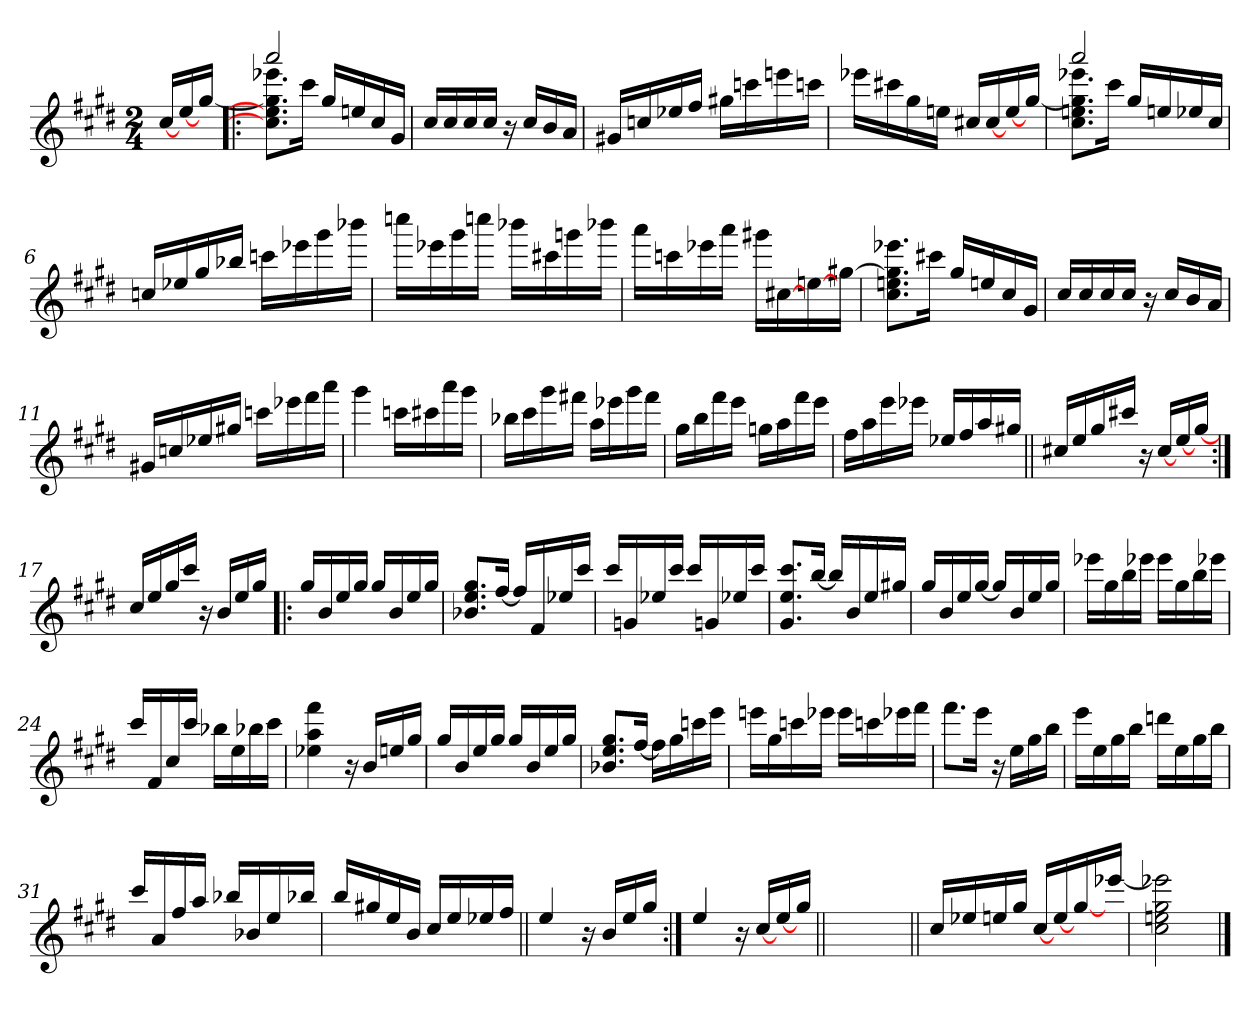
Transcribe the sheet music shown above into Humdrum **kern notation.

**kern
*part1
*staff1
*clefG2
*ITrd1c2
*k[f#c#]
*D:
*M2/4
=
[16b/LL
[16dd/
[16ff#/JJ
=1!|:
*^
!	!LO:N:head=open
8.b\] 8.ddn\] 8.ff#\] 8.ddd-X\L	2ggg/
16bb\Jk	.
16ff#/LL	.
16ddn/	.
16b/	.
16f#/JJ	.
*v	*v
=2
16b/LL
16b/
16b/
16b/JJ
16r
16b/LL
16a/
16g/JJ
=3
16f#X/LL
16b-X/
16dd-X/
16ee/JJ
16ff#X\LL
16bb-X\
16dddn\
16bb-X\JJ
=4
16ddd-X\LL
16bbn\
16ff#\
16ddn\JJ
16bn/LL
[16b/
[16dd/
[16ff#/JJ
!!LO:LB:g=z
=5
*^
!	!LO:N:head=open
8.b\ 8.ddn\ 8.ff#\] 8.ddd-X\L	2ggg/
16bb\Jk	.
16ff#/LL	.
16ddn/	.
16dd-X/	.
16b/JJ	.
*v	*v
=6
16b-X/LL
16dd-X/
16ff#/
16aa-X/JJ
16bb-X\LL
16ddd-X\
16fff#\
16aaa-X\JJ
=7
16bbb-X\LL
16ddd-X\
16fff#\
16bbb-X\JJ
16aaa-X\LL
16bbn\
16fffn\
16aaa-X\JJ
=8
16ggg\LL
16bb-X\
16ddd-X\
16ggg\JJ
16fff#X\LL
[<16bn\
[<16ddn\
[16ff#X\JJ
!!LO:LB:g=z
=9
8.b\ 8.ddn\ 8.ff#\] 8.ddd-X\L
16bbn\Jk
16ff#/LL
16ddn/
16b/
16f#/JJ
=10
16b/LL
16b/
16b/
16b/JJ
16r
16b/LL
16a/
16g/JJ
=11
16f#X/LL
16b-X/
16dd-X/
16ff#X/JJ
16bb-X\LL
16ddd-X\
16eee\
16ggg\JJ
=12
4fff#\
16bb-X\LL
16bbn\
16ggg\
16fff#\JJ
!!LO:LB:g=z
=13
16aa-X\LL
16bb\
16fff#\
16eeen\JJ
16gg\LL
16ddd-X\
16fff#\
16eee\JJ
=14
16ff#\LL
16aa\
16eee\
16ddd\JJ
16ffn\LL
16gg\
16eee\
16ddd\JJ
=15
16ee\LL
16gg\
16ddd\
16ddd-X\JJ
16dd-X/LL
16ee/
16gg/
16ff#X/JJ
=16||
16bn/LL
16dd/
16ff#/
16bbn/JJ
16r
[16b/LL
[16dd/
[16ff#/JJ
!!LO:LB:g=z
=17:|!
16b/LL
16dd/
16ff#/
16bb/JJ
16r
16a/LL
16dd/
16ff#/JJ
=18!|:
16ff#/LL
16a/
16dd/
16ff#/JJ
16ff#/LL
16a/
16dd/
16ff#/JJ
=19
8.a-X/ 8.dd/ 8.ff#/L
[16ee/Jk
16ee/LL]
16e/
16dd-X/
16bb/JJ
=20
16bb/LL
16fn/
16dd-X/
16bb/JJ
16bb/LL
16fn/
16dd-X/
16bb/JJ
!!LO:LB:g=z
=21
8.f#/ 8.dd/ 8.bb/L
[16aa/Jk
16aa/LL]
16a/
16dd/
16ff#X/JJ
=22
16ff#/LL
16a/
16dd/
[16ff#/JJ
16ff#/LL]
16a/
16dd/
16ff#/JJ
=23
16ddd-X\LL
16ff#\
16aa\
16ddd-X\JJ
16ddd-\LL
16ff#\
16aa\
16ddd-X\JJ
=24
16bb/LL
16e/
16b/
16bb/JJ
16aa-X\LL
16dd\
16aa-X\
16bb\JJ
!!LO:LB:g=z
=25
4dd-X\ 4gg\ 4eee\
16r
16a/LL
16ddn/
16ff#/JJ
=26
16ff#/LL
16a/
16dd/
16ff#/JJ
16ff#/LL
16a/
16dd/
16ff#/JJ
=27
8.a-X/ 8.dd/ 8.ff#/L
[16ee/Jk
16ee\LL]
16ff#\
16bb-X\
16ddd\JJ
=28
16dddn\LL
16ff#\
16bb-X\
16ddd-X\JJ
16ddd-\LL
16bb-X\
16ddd-X\
16eee\JJ
!!LO:LB:g=z
=29
8.eee\L
16ddd\Jk
16r
16dd\LL
16ff#\
16aa\JJ
=30
16ddd\LL
16dd\
16ff#\
16aa\JJ
16cccn\LL
16dd\
16ff#\
16aa\JJ
=31
16bb/LL
16g/
16ee/
16gg/JJ
16aa-X/LL
16a-X/
16dd/
16aa-X/JJ
=32
16aa/LL
16ff#X/
16dd/
16a/JJ
16b/LL
16dd/
16dd-X/
16ee/JJ
!!LO:LB:g=z
=33||
4dd/
16r
16a/LL
16dd/
16ff#/JJ
=34:|!
4dd/
16r
[16b/LL
[16dd/
16ff#/JJ
=34X341||
2ryy
=35||
16b/LL
16dd-X/
16ddn/
16ff#/JJ
[16b/LL
[16dd/
[<16ff#/
[16ddd-X/JJ
=36
2b\ 2ddn\ 2ff#\ 2ddd-X\]
==
*-
